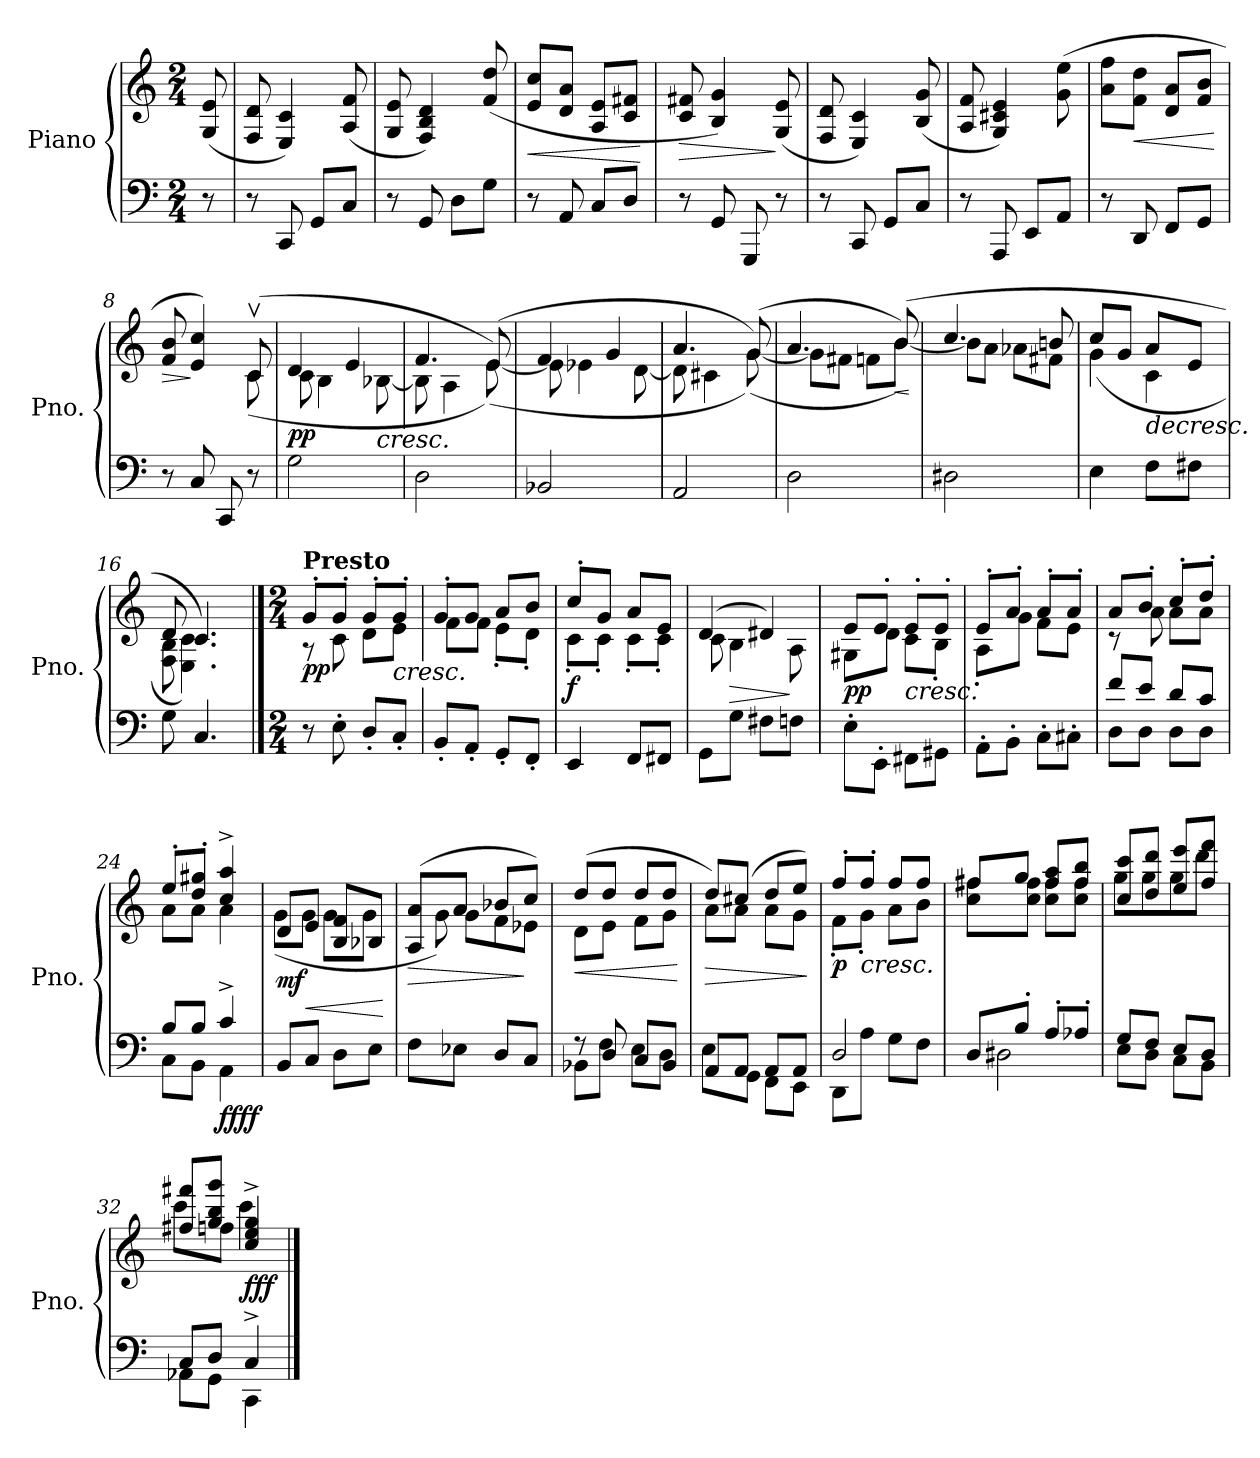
**kern	**kern	**dynam
*part1	*part1	*part1
*staff2	*staff1	*staff1/2
*I"Piano	*	*
*I'Pno.	*	*
*clefF4	*clefG2	*
*k[]	*k[]	*
*M2/4	*M2/4	*
*MM120	*MM120	*
=	=	=
8r	(>8G/ 8e/	.
=1	=1	=1
8r	8F/ 8d/	.
8CC/	4E/ 4c/)	.
8GG/L	.	.
8C/J	(<8A/ 8f/	.
=2	=2	=2
8r	8G/ 8e/	.
8GG/	4F/ 4B/ 4d/)	.
8D\L	.	.
8G\J	(>8f/ 8dd/	.
=3	=3	=3
!	!	!LO:HP:b
8r	8e/ 8cc/L	<
8AA/	8d/ 8a/J	.
8C/L	8A/ 8e/L	.
8D/J	8c/ 8f#X/J	.
.	.	[
=4	=4	=4
!	!	!LO:HP:b
8r	8c/ 8f#X/	>
8GG/	4B/ 4g/)	.
8GGG/	.	.
8r	(<8G/ 8e/	]
=5	=5	=5
8r	8F/ 8d/	.
8CC/	4E/ 4c/)	.
8GG/L	.	.
8C/J	(<8B/ 8g/	.
=6	=6	=6
8r	8A/ 8f/	.
8AAA/	4G/ 4c#X/ 4e/)	.
8EE/L	.	.
8AA/J	(>8g\ 8ee\	.
!!LO:LB:g=z
=7	=7	=7
8r	8a\ 8ff\L	.
!	!	!LO:HP:b
8DD/	8f\ 8dd\J	<
8FF/L	8d/ 8a/L	.
8GG/J	8f/ 8b/J	.
.	.	[
=8	=8	=8
!	!	!LO:HP:b
*	*^	*
8r	8f/ 8b/	4.ryy	>
8C/	4e/ 4cc/)	.	]
8CC/	.	.	.
8r	(>8cv/	(<8c\	.
=9	=9	=9	=9
!	!	!	!LO:DY:b
2G\	4d/	8c\	pp
.	.	4B\	.
.	4e/	.	.
!	!	!LO:TX:b:i:t=cresc.	!
.	.	[8B-X\	.
=10	=10	=10	=10
2D\	4.f/	8B-\]	.
.	.	4A\	.
.	(>8e/)	(<[8e\)	.
=11	=11	=11	=11
2BB-X/	4f/	8e\]	.
.	.	4e-X\	.
.	4g/	.	.
.	.	[8d\	.
=12	=12	=12	=12
2AA/	4.a/	8d\]	.
.	.	4c#X\	.
.	(>8g/)	(<[8g\)	.
=13	=13	=13	=13
2D\	4.a/	8g\L]	.
.	.	8f#X\J	.
.	.	8fn\L	.
!	!	!	!LO:HP:b
.	(>8b/)	[8b\J)	<
*	*v	*v	*
.	.	[
!!LO:LB:g=z
=14	=14	=14
*	*^	*
2D#X\	4.cc/	8b\L]	.
.	.	8a\J	.
.	.	8a-X\L	.
.	(>8bn/	8f#X\J)	.
=15	=15	=15	=15
4E\	8cc/L	(<4g\	.
.	8g/J	.	.
!	!	!	!LO:HP:b
8F\L	8a/L	4c\	>
8F#X\J	8e/J	.	.
=16	=16	=16	=16
8G\	8d/	8F\ 8B\	.
4.C/	4.c/)	4.E\ 4.c\)	.
==17	==17	==17	==17
*M2/4	*M2/4	*	*
!	!LO:TX:a:B:t=Presto	!	!
!	!	!	!LO:DY:b
8r	8g'/L	8r	pp
8E'\	8g'/J	8c\	]
8D'/L	8g'/L	8d\L	.
!	!LO:TX:b:i:t=cresc.	!	!
8C'/J	8g'/J	8e\J	.
=18	=18	=18	=18
8BB'/L	8g'/L	8f\L	.
8AA'/J	8g/J	8f\J	.
8GG'/L	8a/L	8e'\L	.
8FF'/J	8b/J	8d'\J	.
=19	=19	=19	=19
!	!	!	!LO:DY:b
4EE/	8cc'/L	8c'\L	f
.	8g/J	8c'\J	.
8FF/L	8a/L	8c'\L	.
8FF#X/J	8e/J	8c'\J	.
!!LO:LB:g=z	!!
=20	=20	=20	=20
8GG\L	(>4d/	8c\	.
!	!	!	!LO:HP:b
8G\J	.	4B\	>
8F#X\L	4d#X/)	.	.
8Fn\J	.	8A\	]
=21	=21	=21	=21
!	!	!	!LO:DY:b
8E'\L	8e/L	8G#X\L	pp
8EE'\J	8e'/J	8d\J	.
!	!LO:TX:b:i:t=cresc.	!	!
8FF#X\L	8e'/L	8c\L	.
8GG#X\J	8e'/J	8B'\J	.
=22	=22	=22	=22
8AA'\L	8e'/L	8A'\L	.
8BB'\J	8a'/J	8g\J	.
8C'\L	8a'/L	8f\L	.
8C#X'\J	8a'/J	8e\J	.
=23	=23	=23	=23
*^	*	*	*
8f:/L	8D\L	8a/L	8r	.
8e:/J	8D\J	8b'/J	8a\	.
8d:/L	8D\L	8cc'/L	8a\L	.
8c:/J	8D\J	8dd'/J	8a:\J	.
=24	=24	=24	=24	=24
8B/L	8C\L	8ee'/L	8a\L	.
8B/J	8BB\J	8dd/' 8gg#X/'J	8a\J	.
!	!	!	!	!LO:DY:b=2
!	!	!	!	!LO:DY:n=1:b
4c:^/	4AA\	4cc/^ 4aa/^	4a\	ff ff
=25	=25	=25	=25	=25
!	!	!	!	!LO:DY:b
*v	*v	*	*	*
8BB/L	8d/L	(<8g\L	mf
!	!	!	!LO:HP:b
8C/J	8e/J	8g\J	<
8D\L	8B/ 8f/L	8g\L	.
8E\J	8B-X/J	8g\J	.
*	*v	*v	*
.	.	[
!!LO:LB:g=z
=26	=26	=26
!	!	!LO:HP:b
*	*^	*
8F\L	(>8A/ 8a/L	8g\)	>
8E-X\J	8a/J	8g\L	.
8D/L	8b-X/L	8f\	.
8C/J	8cc/J)	8e-X\J	]
=27	=27	=27	=27
*^	*	*	*
!	!	!	!	!LO:HP:b
8r	8BB-X\L	(>8dd/L	8d\L	<
8D/	8F\J	8dd/J	8e\J	.
8C/L	8E\L	8dd/L	8f\L	.
8BB-/J	8D\J	8dd/J	8g\J	.
*v	*v	*	*	*
*	*v	*v	*
.	.	[
=28	=28	=28
*^	*	*
!	!	!	!LO:HP:b
*	*	*^	*
8AA/L	8E\L	8dd/L)	8a\L	>
8AA/J	8GG\J	(>8cc#X/J	8a\J	.
8AA/L	8FF\L	8dd/L	8a\L	.
8AA/J	8EE\J	8ee/J)	8g\J	.
*v	*v	*	*	*
*	*v	*v	*
.	.	]
=29	=29	=29
*^	*^	*
!	!	!	!	!LO:DY:b
2D/	8DD\L	8ff'/L	8f'\L	p
!	!	!LO:TX:b:i:t=cresc.	!	!
.	8A\J	8ff'/J	8g'\J	.
.	8G\L	8ff/L	8a\L	.
.	8F\J	8ff/J	8b\J	.
=30	=30	=30	=30	=30
8D/L	2D#X\	8ff#X/L	8cc\ 8ff#\L	.
8B'/J	.	8gg/J	8cc\ 8ff#\J	.
8A'/L	.	8ff#/ 8aa/L	8cc\ 8ff#\L	.
8A-X'/J	.	8ff#/ 8bb/J	8cc\ 8ff#\J	.
=31	=31	=31	=31	=31
8G/L	8E\L	8cc/ 8ccc/L	8gg\L	.
8F/J	8D\J	8dd/ 8ddd/J	8gg\	.
8E/L	8C\L	8ee/ 8eee/L	8gg\	.
8D/J	8BB\J	8ff/ 8fff/J	8ddd\J	.
!!LO:PB:g=z	!!
=32	=32	=32	=32	=32
8C/L	8AA-X\L	8ff#X/ 8fff#X/L	8ccc\L	.
8D/J	8GG\J	8gg/ 8bb/ 8ggg/J	8ffn\J	.
!	!	!	!	!LO:DY:b
4C^/	4CC\	4cc/^ 4ee/^ 4gg/^	4ccc\	fff
*v	*v	*	*	*
*	*v	*v	*
==	==	==
*-	*-	*-
